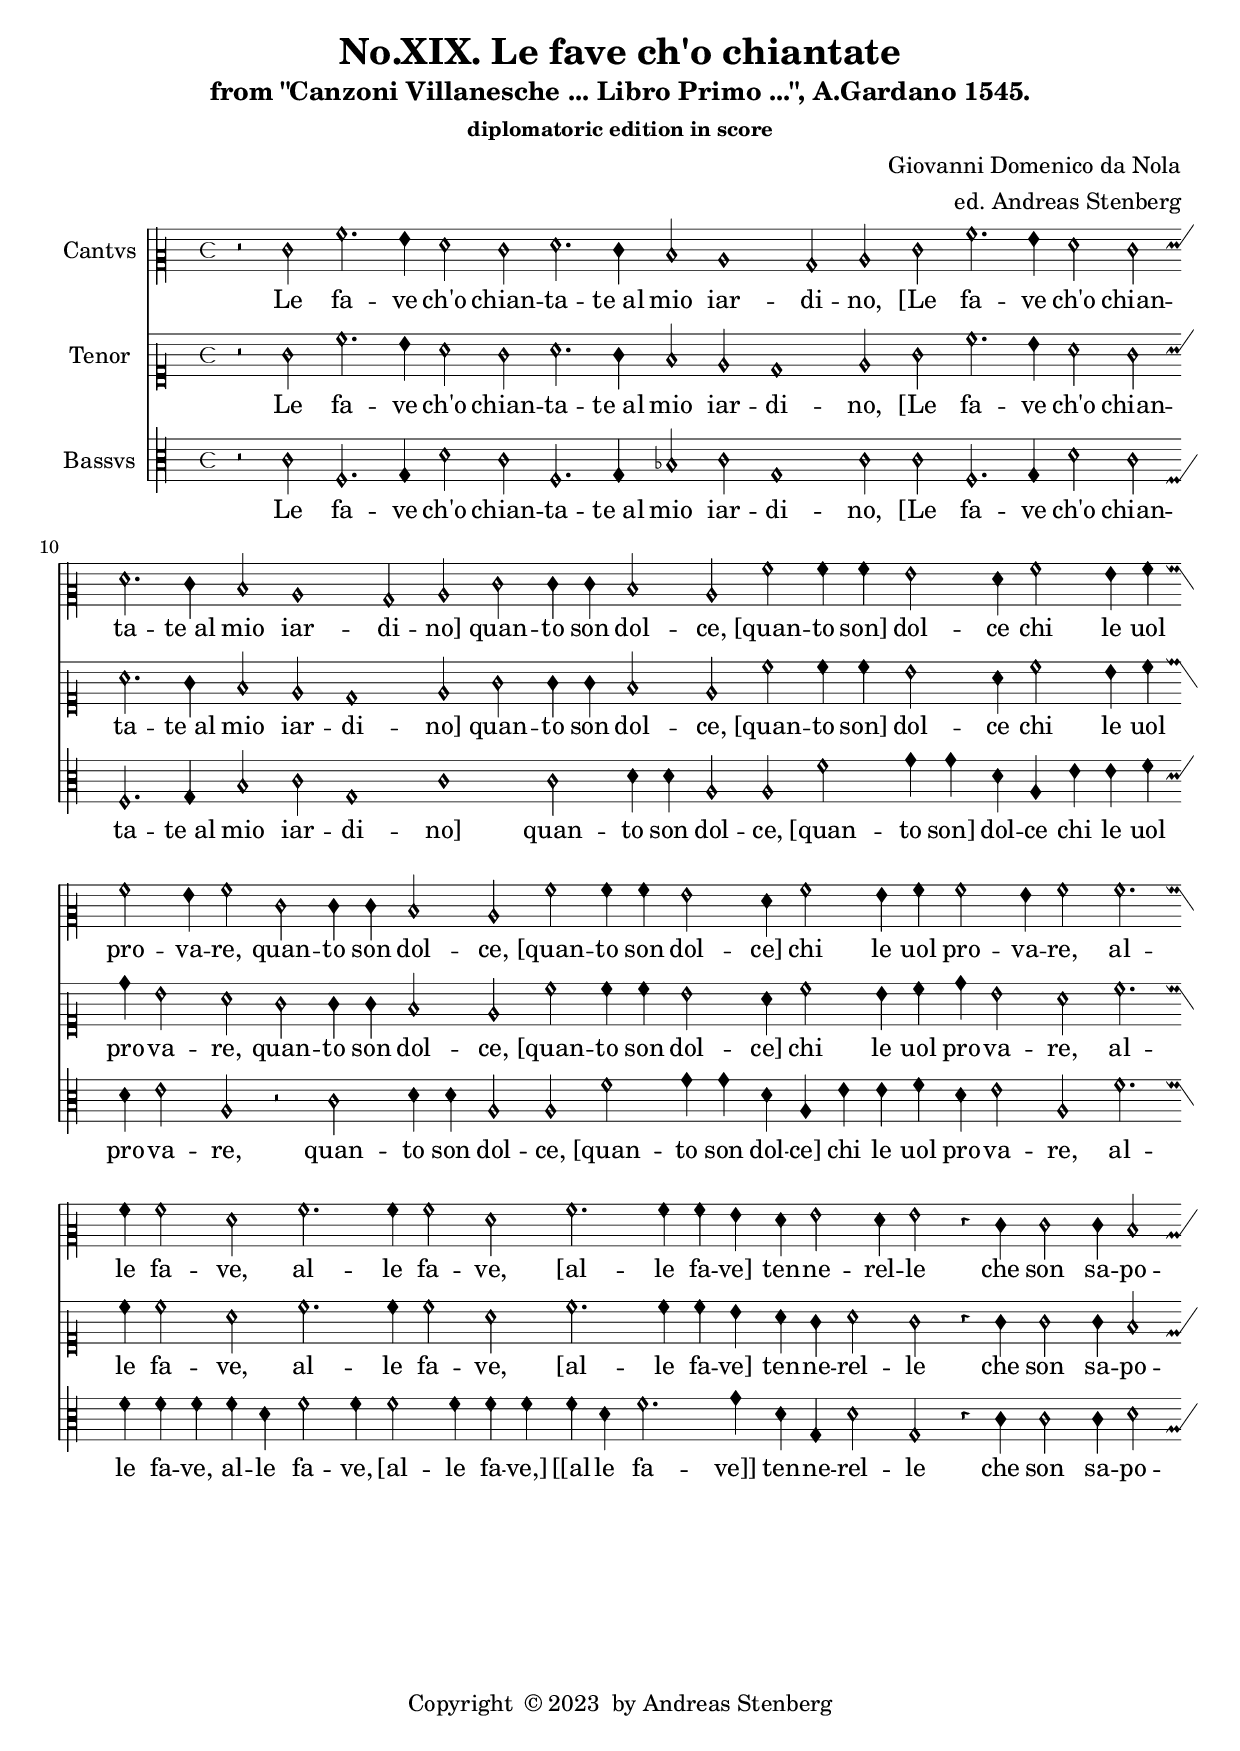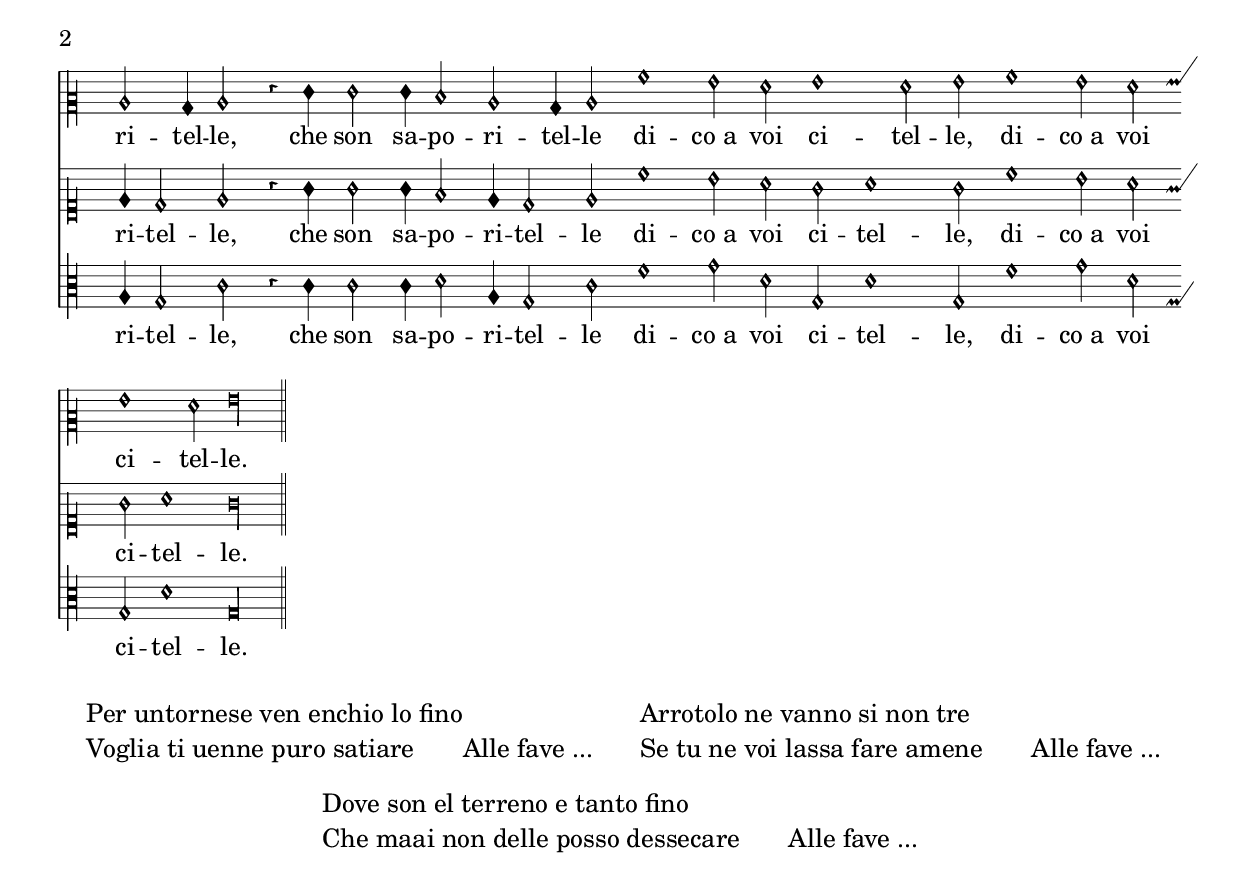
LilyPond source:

\version "2.20.0"
\language "deutsch"
 \defineBarLine ":||:" #'(":||:" "" "")
 \defineBarLine "||:" #'("||:" "" "")
 ficta = { \set suggestAccidentals = ##t }
 \header {

  title = "No.XIX. Le fave ch'o chiantate"
  subtitle = "from \"Canzoni Villanesche ... Libro Primo ...\", A.Gardano 1545."
  subsubtitle = "diplomatoric edition in score"
  composer = "Giovanni Domenico da Nola"
  arranger = "ed. Andreas Stenberg"
  poet = ""
  meter =""

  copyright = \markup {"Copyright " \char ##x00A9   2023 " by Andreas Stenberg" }

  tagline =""

}


global = {
  \autoBeamOff
  \override Staff.TimeSignature.style =#'mensural
  \override NoteHead.style = #'petrucci
  \override Flag.style =#'mensural
  \override Rest.style = #'mensural
  \override Staff.Accidental.glyph-name-alist =
  #alteration-mensural-glyph-name-alist
  \override Staff.BarLine.bar-extent = #'(-3.0 . 3.0)
  \accidentalStyle no-reset
  \key c \major
  \time 4/4
}

sopranoVoice = \relative c' {

  %% to chose cleffing comment in and out as needed.
  \clef "petrucci-c2"			%% orignal clefing
  %  \clef "petrucci-g"  		%% semi-moderniced clefing to facilitate reading
  \global
  \dynamicUp
  % Music follows here.
    \override Staff.BarLine.transparent =##t
  r2 e2
  a2. g4
  f2 e2
  f2. e4 d2 c1
  h2
  c2 e2
  a2. g4
  f2 e2
  f2. e4 d2 c1
  h2
  c2 e2
  e4 e4 d2
  c2 a'2
  a4 a4

  g2
  f4 a2 g4
  a4 a2 g4
  a2 e2
  e4 e4 d2
  c2 a'2
  a4 a4 g2
  f4 a2 g4
  a4 a2 g4
  a2 a2.
  a4 a2
  f2 a2.
  a4 a2
  f2 a2.
  a4 a4 g4

  f4 g2 f4
  g2 r4 e4
  e2 e4 d2
  c2 h4
  c2 r4 e4
  e2 e4 d2
  c2 h4
  c2 a'1
  g2
  f2 g1
  f2
  g2 a1
  g2
  f2 g1
  f2


      g\longa*1/2

  \once \revert Staff.BarLine.transparent

  \once  \override Staff.BarLine.bar-extent = #'(-3 . 3)

      \bar "||"

}

verseSopranoVoice = \lyricmode {
  % Lyrics follow here.
  Le fa -- ve ch'o chian -- ta -- te_al mio iar -- di -- no,
  [Le fa -- ve ch'o chian -- ta -- te_al mio iar -- di -- no]
  quan -- to son dol -- ce,
  [quan -- to son] dol -- ce  chi le uol pro  -- va -- re,
  quan -- to son dol -- ce,
  [quan -- to son dol -- ce]  chi le uol pro  -- va -- re,
  al -- le fa -- ve, al -- le fa -- ve, [al -- le fa -- ve] ten -- ne -- rel -- le
  che son sa -- po -- ri -- tel -- le,
  che son sa -- po -- ri -- tel -- le
  di -- co_a voi ci -- tel -- le,
  di -- co_a voi ci -- tel -- le.

}

tenorVoice = \relative c' {

%% to chose cleffing comment in and out as needed.
  \clef "petrucci-c1"			%% orignal clefing
  %  \clef "petrucci-g"  		%% semi-moderniced clefing to facilitate reading
  \global
  \dynamicUp
  % Music follows here.

  r2 g'2
  c2. h4
  a2 g2
  a2. g4
  f2 e2
  d1
  e2 g2
  c2. h4
  a2 g2
  a2. g4
  f2 e2
  d1
  e2 g2
  g4 g4 f2
  e2 c'2
  c4 c4 h2
  a4 c2 h4
  c4 d4 h2
  a2 g2
  g4  g4 f2
  e2 c'2
  c4 c4 h2
  a4 c2 h4
  c4 d4 h2
  a2 c2.
  c4 c2
  a2 c2.
  c4 c2
  a2 c2.
  c4 c4 h4
  a4 g4 a2
  g2 r4 g4
  g2 g4 f2
  e4 d2
  e2 r4 g4
  g2 g4 f2
  e4 d2
  e2 c'1
  h2
  a2 g2
  a1
  g2 c1
  h2
  a2 g2
  a1
  g\longa*1/2

  \once \revert Staff.BarLine.transparent

  \once  \override Staff.BarLine.bar-extent = #'(-3 . 3)



}

verseTenorVoice = \lyricmode {
  % Lyrics follow here.

  Le fa -- ve ch'o chian -- ta -- te_al mio iar -- di -- no,
  [Le fa -- ve ch'o chian -- ta -- te_al mio iar -- di -- no]
  quan -- to son dol -- ce,
  [quan -- to son] dol -- ce  chi le uol pro  -- va -- re,
  quan -- to son dol -- ce,
  [quan -- to son dol -- ce]  chi le uol pro  -- va -- re,
  al -- le fa -- ve, al -- le fa -- ve, [al -- le fa -- ve] ten -- ne -- rel -- le
  che son sa -- po -- ri -- tel -- le,
  che son sa -- po -- ri -- tel -- le
  di -- co_a voi ci -- tel -- le,
  di -- co_a voi ci -- tel -- le.

}

bassVoice = \relative c {
  \global
  \dynamicUp
  % Music follows here.

  r2 c'2
  f,2. g4
  d'2 c2
  f,2. g4
  b2 c2
  g1
  c2 c2
  f,2. g4
  d'2 c2
  f,2. g4
  b2 c2
  g1
  c1
  c2 d4 d4
  a2 a2
  f'2 g4 g4

  d4 a4 e'4 e4
  f4 d4 e2
  a,2 r2
  c2 d4 d4
  a2 a2
  f'2 g4 g4
  d4 a4 e'4 e4
  f4 d4 e2
  a,2 f'2.
  f4 f4 f4
  f4 d4 f2
  f4 f2 f4
  f4 f4

  f4 d4
  f2. g4
  d4 g,4 d'2
  g,2 r4 c4
  c2 c4 d2
  a4 g2
  c2 r4 c4
  c2 c4 d2
  a4 g2
  c2 f1
  g2
  d2 g,2
  d'1
  g,2 f'1
  g2
  d2 g,2
  d'1
  g,\longa*1/2

  \once \revert Staff.BarLine.transparent

  \once  \override Staff.BarLine.bar-extent = #'(-3 . 3)


}

verseBassVoice = \lyricmode {
  % Lyrics follow here.

  Le fa -- ve ch'o chian -- ta -- te_al mio iar -- di -- no,
  [Le fa -- ve ch'o chian -- ta -- te_al mio iar -- di -- no]
  quan -- to son dol -- ce,
  [quan -- to son] dol -- ce  chi le uol pro  -- va -- re,
  quan -- to son dol -- ce,
  [quan -- to son dol -- ce]  chi le uol pro  -- va -- re,
  al -- le fa -- ve, al -- le fa -- ve, [al -- le fa -- ve,] [[al -- le fa -- ve]] ten -- ne -- rel -- le
  che son sa -- po -- ri -- tel -- le,
  che son sa -- po -- ri -- tel -- le
  di -- co_a voi ci -- tel -- le,
  di -- co_a voi ci -- tel -- le.

}

sopranoVoicePart = \new MensuralStaff \with {
  instrumentName = "Cantvs"
  midiInstrument = "choir aahs"
} { \sopranoVoice }
\addlyrics { \verseSopranoVoice }

tenorVoicePart = \new MensuralStaff \with {
  instrumentName = "Tenor"
  midiInstrument = "choir aahs"
} {  \tenorVoice }
\addlyrics { \verseTenorVoice }

bassVoicePart = \new MensuralStaff \with {
  instrumentName = "Bassvs"
  midiInstrument = "choir aahs"
} { \clef "petrucci-c3" \bassVoice }
\addlyrics { \verseBassVoice }

\score {
  <<
    \sopranoVoicePart
    \tenorVoicePart
    \bassVoicePart
  >>
  \layout { }
  \midi {
    \tempo 2=120
  }
}


\markup {

  \fontsize #1.0

  \column {


    \fill-line {
\null
      \column {

        \line { Per untornese ven enchio lo fino }
        \line { Voglia ti uenne puro satiare \hspace #4 Alle fave ... }
      }
    \null
      \column {
        \line { Arrotolo ne vanno si non tre }
        \line { Se tu ne voi lassa fare amene \hspace #4 Alle fave ... }
      }
      \null
    }
        \vspace #1.0
      \fill-line {
        \column {
        \line { Dove son el terreno e tanto fino }
        \line { Che maai non delle posso dessecare \hspace #4 Alle fave ... }
      }
    }

  }

}

\paper {
  page-breaking = #ly:minimal-breaking
  ragged-bottom = ##t
  ragged-last-bottom = ##t
  ragged-last = ##t
}